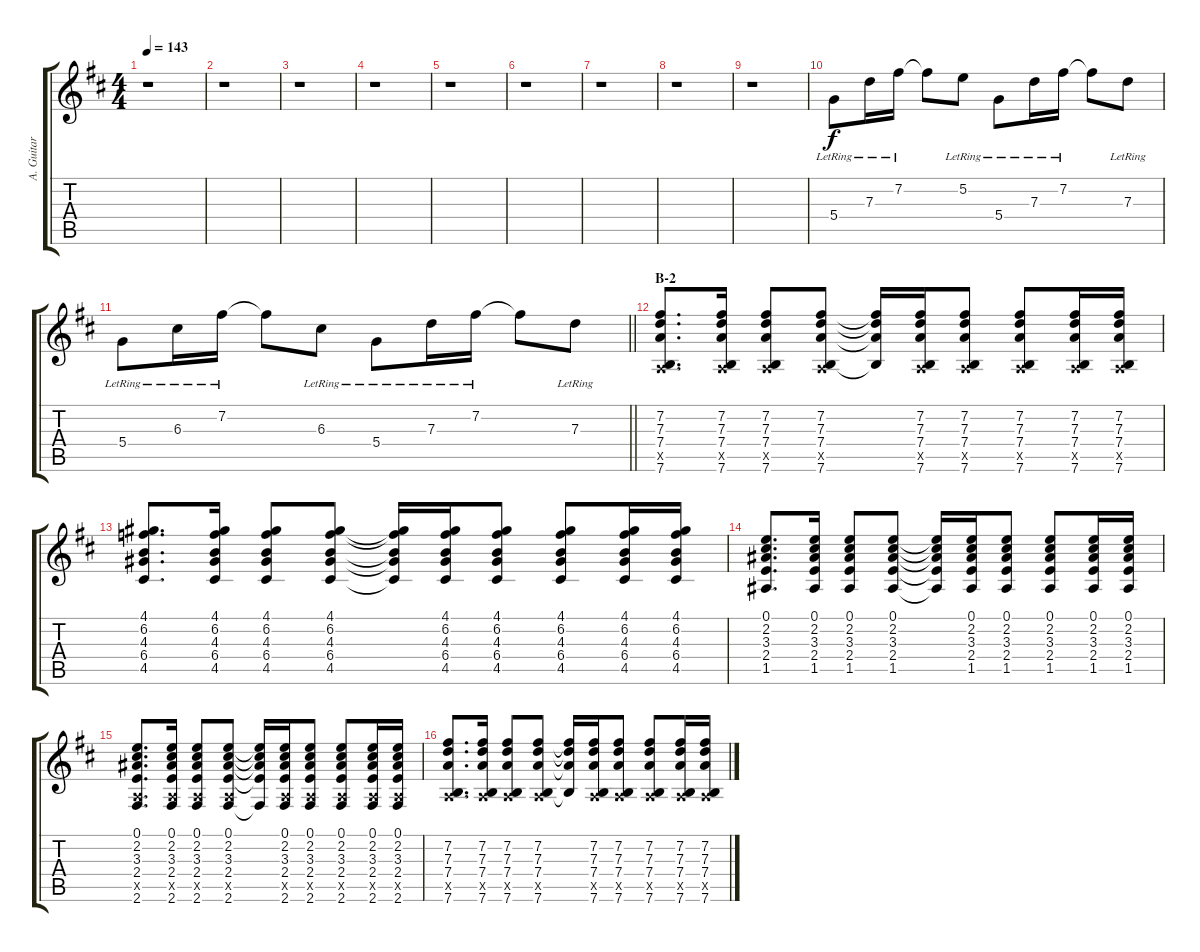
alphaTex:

\track ("A. Guitar" "A. Guitar") {instrument acousticguitarsteel}
\staff {score tabs}
\tuning (E4 B3 G3 D3 A2 E2) {hide}
\ts (4 4)
\tempo 143
\clef g2
\ks d
r.1{dy f} |
r.1 |
r.1 |
r.1 |
r.1 |
r.1 |
r.1 |
r.1 |
r.1 |
5.4{lr}.8 7.3{lr}.16 7.2{lr}.16 7.2{t}.8 5.2{lr}.8 5.4{lr}.8 7.3{lr}.16 7.2{lr}.16 7.2{t}.8 7.3{lr}.8 |
\barLineRight lightlight
5.4{lr}.8 6.3{lr}.16 7.2{lr}.16 7.2{t}.8 6.3{lr}.8 5.4{lr}.8 7.3{lr}.16 7.2{lr}.16 7.2{t}.8 7.3{lr}.8 |
\section ("" "B-2")
(7.2 7.3 7.4 0.5{x} 7.6).8{d} (7.2 7.3 7.4 0.5{x} 7.6).16 (7.2 7.3 7.4 0.5{x} 7.6).8 (7.2 7.3 7.4 0.5{x} 7.6).8 (7.2{t} 7.3{t} 7.4{t} 7.6{t}).16 (7.2 7.3 7.4 0.5{x} 7.6).16 (7.2 7.3 7.4 0.5{x} 7.6).8 (7.2 7.3 7.4 0.5{x} 7.6).8 (7.2 7.3 7.4 0.5{x} 7.6).16 (7.2 7.3 7.4 0.5{x} 7.6).16 |
(4.1 6.2 4.3 6.4 4.5).8{d} (4.1 6.2 4.3 6.4 4.5).16 (4.1 6.2 4.3 6.4 4.5).8 (4.1 6.2 4.3 6.4 4.5).8 (4.1{t} 6.2{t} 4.3{t} 6.4{t} 4.5{t}).16 (4.1 6.2 4.3 6.4 4.5).16 (4.1 6.2 4.3 6.4 4.5).8 (4.1 6.2 4.3 6.4 4.5).8 (4.1 6.2 4.3 6.4 4.5).16 (4.1 6.2 4.3 6.4 4.5).16 |
(0.1 2.2 3.3 2.4 1.5).8{d} (0.1 2.2 3.3 2.4 1.5).16 (0.1 2.2 3.3 2.4 1.5).8 (0.1 2.2 3.3 2.4 1.5).8 (0.1{t} 2.2{t} 3.3{t} 2.4{t} 1.5{t}).16 (0.1 2.2 3.3 2.4 1.5).16 (0.1 2.2 3.3 2.4 1.5).8 (0.1 2.2 3.3 2.4 1.5).8 (0.1 2.2 3.3 2.4 1.5).16 (0.1 2.2 3.3 2.4 1.5).16 |
(0.1 2.2 3.3 2.4 0.5{x} 2.6).8{d} (0.1 2.2 3.3 2.4 0.5{x} 2.6).16 (0.1 2.2 3.3 2.4 0.5{x} 2.6).8 (0.1 2.2 3.3 2.4 0.5{x} 2.6).8 (0.1{t} 2.2{t} 3.3{t} 2.4{t} 2.6{t}).16 (0.1 2.2 3.3 2.4 0.5{x} 2.6).16 (0.1 2.2 3.3 2.4 0.5{x} 2.6).8 (0.1 2.2 3.3 2.4 0.5{x} 2.6).8 (0.1 2.2 3.3 2.4 0.5{x} 2.6).16 (0.1 2.2 3.3 2.4 0.5{x} 2.6).16 |
(7.2 7.3 7.4 0.5{x} 7.6).8{d} (7.2 7.3 7.4 0.5{x} 7.6).16 (7.2 7.3 7.4 0.5{x} 7.6).8 (7.2 7.3 7.4 0.5{x} 7.6).8 (7.2{t} 7.3{t} 7.4{t} 7.6{t}).16 (7.2 7.3 7.4 0.5{x} 7.6).16 (7.2 7.3 7.4 0.5{x} 7.6).8 (7.2 7.3 7.4 0.5{x} 7.6).8 (7.2 7.3 7.4 0.5{x} 7.6).16 (7.2 7.3 7.4 0.5{x} 7.6).16
